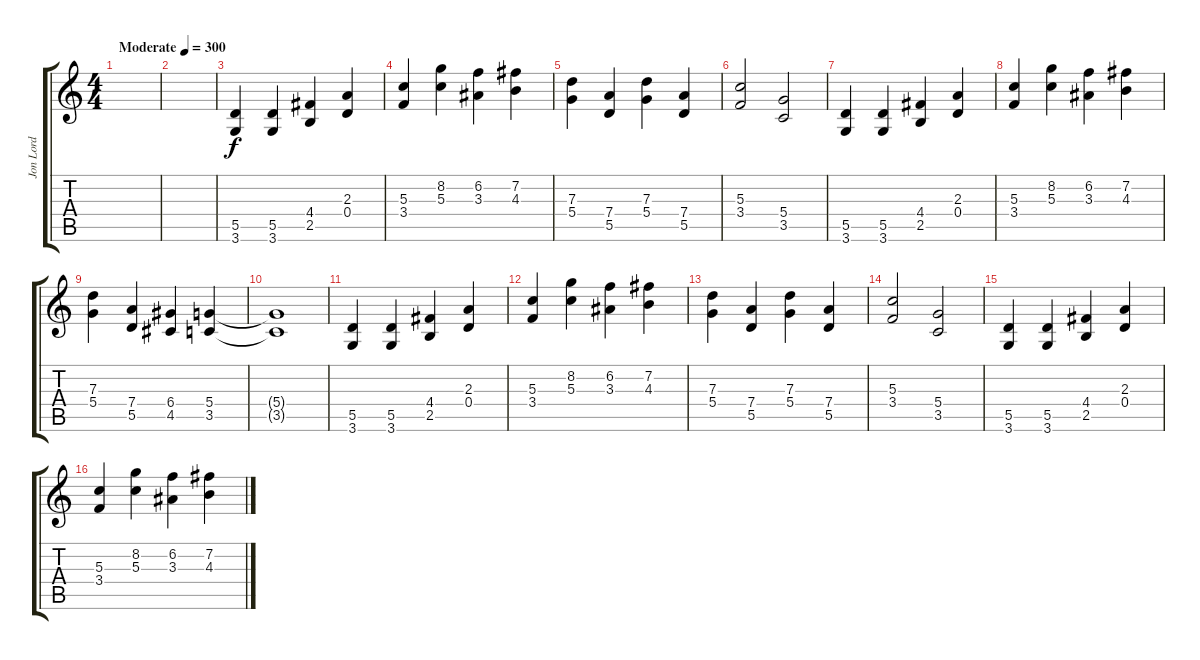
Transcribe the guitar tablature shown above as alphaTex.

\track ("Jon Lord" "Jon Lord") {instrument electricguitarjazz}
\staff {score tabs}
\tuning (E4 B3 G3 D3 A2 E2) {hide}
\ts (4 4)
\tempo (300 "Moderate")
\clef g2
\ks c
|
|
(5.5 3.6).4 (5.5 3.6).4 (4.4 2.5).4 (2.3 0.4).4 |
(5.3 3.4).4 (8.2 5.3).4 (6.2 3.3).4 (7.2 4.3).4 |
(7.3 5.4).4 (7.4 5.5).4 (7.3 5.4).4 (7.4 5.5).4 |
(5.3 3.4).2 (5.4 3.5).2 |
(5.5 3.6).4 (5.5 3.6).4 (4.4 2.5).4 (2.3 0.4).4 |
(5.3 3.4).4 (8.2 5.3).4 (6.2 3.3).4 (7.2 4.3).4 |
(7.3 5.4).4 (7.4 5.5).4 (6.4 4.5).4 (5.4 3.5).4 |
(5.4{t} 3.5{t}).1 |
(5.5 3.6).4 (5.5 3.6).4 (4.4 2.5).4 (2.3 0.4).4 |
(5.3 3.4).4 (8.2 5.3).4 (6.2 3.3).4 (7.2 4.3).4 |
(7.3 5.4).4 (7.4 5.5).4 (7.3 5.4).4 (7.4 5.5).4 |
(5.3 3.4).2 (5.4 3.5).2 |
(5.5 3.6).4 (5.5 3.6).4 (4.4 2.5).4 (2.3 0.4).4 |
(5.3 3.4).4 (8.2 5.3).4 (6.2 3.3).4 (7.2 4.3).4
